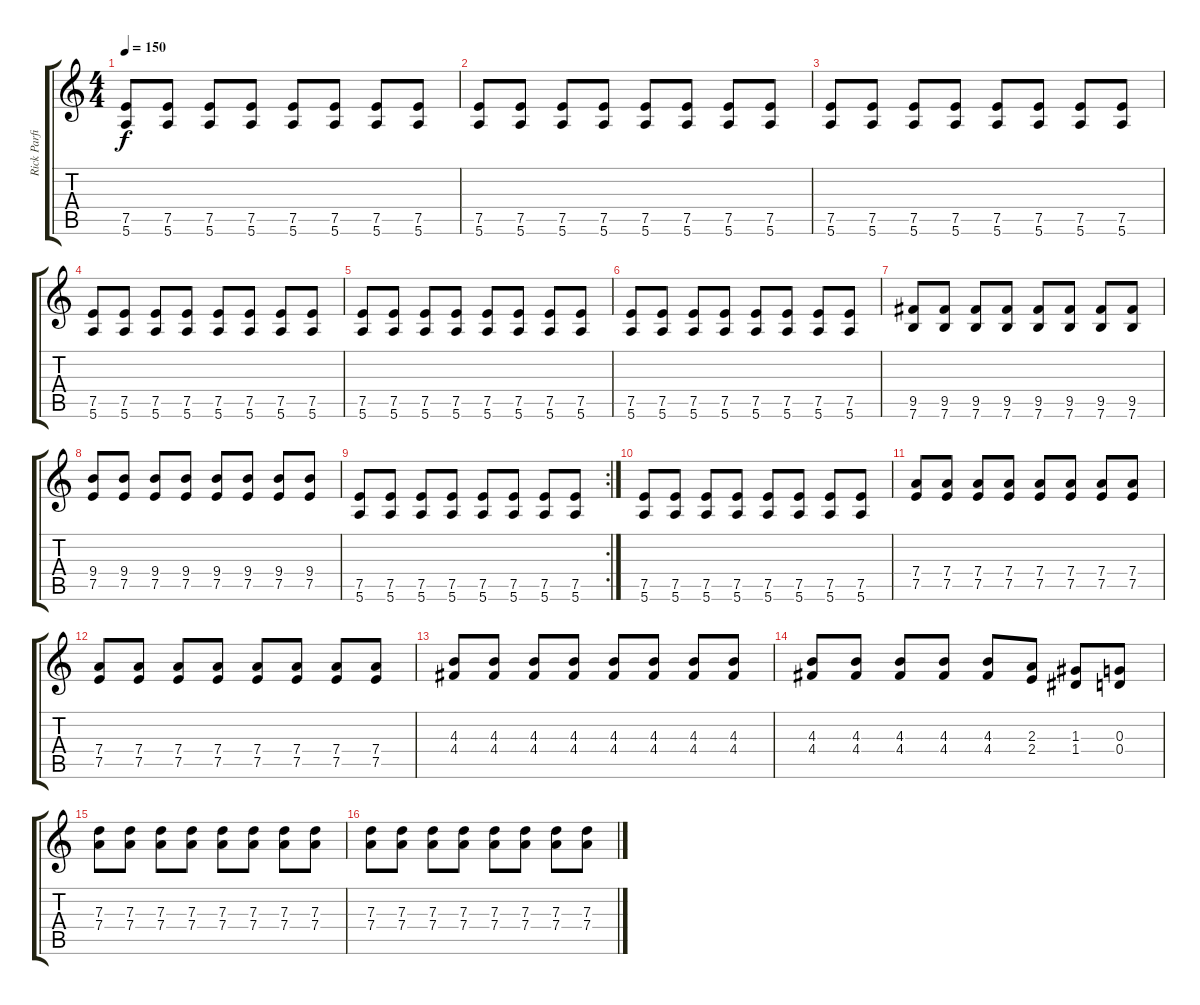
\track ("Rick Parfitt" "Rick Parfi") {instrument overdrivenguitar}
\staff {score tabs}
\tuning (E4 B3 G3 D3 A2 E2) {hide}
\ts (4 4)
\tempo 150
\clef g2
\ks c
(7.5 5.6).8{dy f} (7.5 5.6).8 (7.5 5.6).8 (7.5 5.6).8 (7.5 5.6).8 (7.5 5.6).8 (7.5 5.6).8 (7.5 5.6).8 |
(7.5 5.6).8 (7.5 5.6).8 (7.5 5.6).8 (7.5 5.6).8 (7.5 5.6).8 (7.5 5.6).8 (7.5 5.6).8 (7.5 5.6).8 |
(7.5 5.6).8 (7.5 5.6).8 (7.5 5.6).8 (7.5 5.6).8 (7.5 5.6).8 (7.5 5.6).8 (7.5 5.6).8 (7.5 5.6).8 |
(7.5 5.6).8 (7.5 5.6).8 (7.5 5.6).8 (7.5 5.6).8 (7.5 5.6).8 (7.5 5.6).8 (7.5 5.6).8 (7.5 5.6).8 |
(7.5 5.6).8 (7.5 5.6).8 (7.5 5.6).8 (7.5 5.6).8 (7.5 5.6).8 (7.5 5.6).8 (7.5 5.6).8 (7.5 5.6).8 |
(7.5 5.6).8 (7.5 5.6).8 (7.5 5.6).8 (7.5 5.6).8 (7.5 5.6).8 (7.5 5.6).8 (7.5 5.6).8 (7.5 5.6).8 |
(9.5 7.6).8 (9.5 7.6).8 (9.5 7.6).8 (9.5 7.6).8 (9.5 7.6).8 (9.5 7.6).8 (9.5 7.6).8 (9.5 7.6).8 |
(9.4 7.5).8 (9.4 7.5).8 (9.4 7.5).8 (9.4 7.5).8 (9.4 7.5).8 (9.4 7.5).8 (9.4 7.5).8 (9.4 7.5).8 |
\rc 2
(7.5 5.6).8 (7.5 5.6).8 (7.5 5.6).8 (7.5 5.6).8 (7.5 5.6).8 (7.5 5.6).8 (7.5 5.6).8 (7.5 5.6).8 |
(7.5 5.6).8 (7.5 5.6).8 (7.5 5.6).8 (7.5 5.6).8 (7.5 5.6).8 (7.5 5.6).8 (7.5 5.6).8 (7.5 5.6).8 |
(7.4 7.5).8{instrument electricguitarmuted} (7.4 7.5).8 (7.4 7.5).8 (7.4 7.5).8 (7.4 7.5).8 (7.4 7.5).8 (7.4 7.5).8 (7.4 7.5).8 |
(7.4 7.5).8{instrument electricguitarmuted} (7.4 7.5).8 (7.4 7.5).8 (7.4 7.5).8 (7.4 7.5).8 (7.4 7.5).8 (7.4 7.5).8 (7.4 7.5).8 |
(4.3 4.4).8 (4.3 4.4).8 (4.3 4.4).8 (4.3 4.4).8 (4.3 4.4).8 (4.3 4.4).8 (4.3 4.4).8 (4.3 4.4).8 |
(4.3 4.4).8 (4.3 4.4).8 (4.3 4.4).8 (4.3 4.4).8 (4.3 4.4).8 (2.3 2.4).8 (1.3 1.4).8 (0.3 0.4).8 |
(7.3 7.4).8 (7.3 7.4).8 (7.3 7.4).8 (7.3 7.4).8 (7.3 7.4).8 (7.3 7.4).8 (7.3 7.4).8 (7.3 7.4).8 |
(7.3 7.4).8 (7.3 7.4).8 (7.3 7.4).8 (7.3 7.4).8 (7.3 7.4).8 (7.3 7.4).8 (7.3 7.4).8 (7.3 7.4).8
